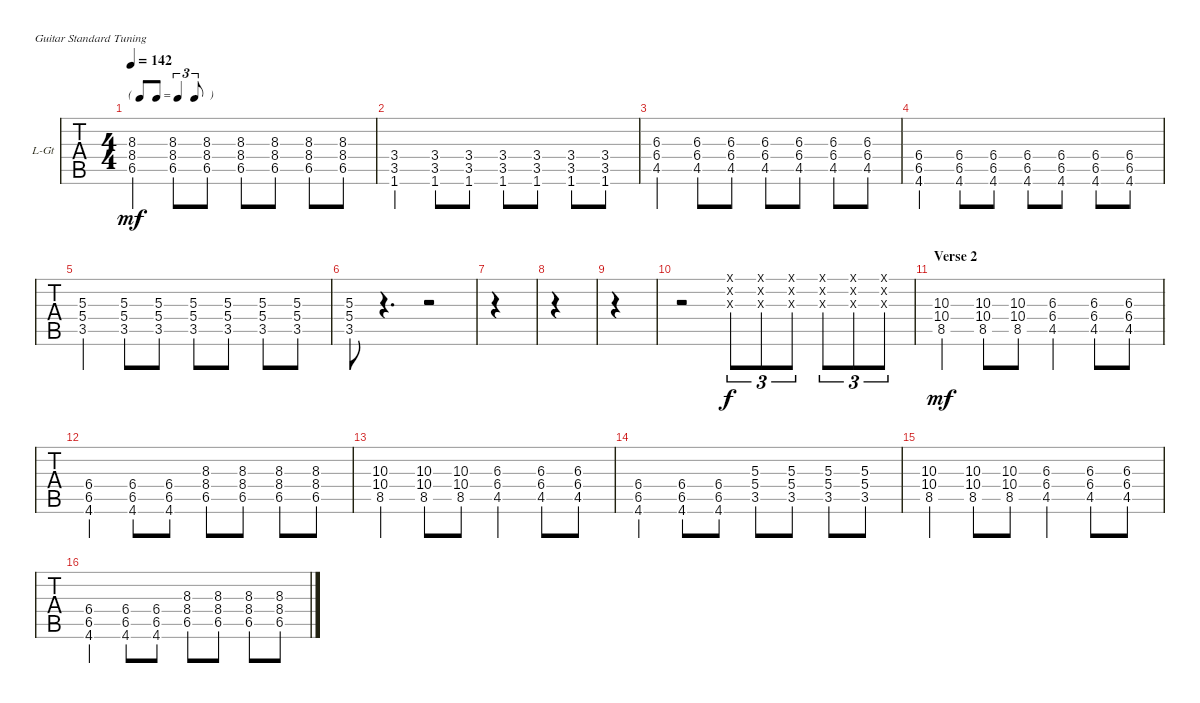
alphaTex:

\defaultSystemsLayout 4
\bracketExtendMode groupsimilarinstruments
\firstSystemTrackNameOrientation horizontal
\otherSystemsTrackNameOrientation horizontal
\track ("Lead Guitar (Billi Joe)" "L-Gt") {instrument distortionguitar}
\staff {tabs}
\tuning (E4 B3 G3 D3 A2 E2)
\ts (4 4)
\tf triplet8th
\tempo 142
\clef g2
\ks c
(8.4 8.3 6.5).4{dy mf} (8.4 8.3 6.5).8 (8.4 8.3 6.5).8 (8.4 8.3 6.5).8 (8.4 8.3 6.5).8 (8.4 8.3 6.5).8 (8.4 8.3 6.5).8 |
(3.4 3.5 1.6).4 (3.4 3.5 1.6).8 (3.4 3.5 1.6).8 (3.4 3.5 1.6).8 (3.4 3.5 1.6).8 (3.4 3.5 1.6).8 (3.4 3.5 1.6).8 |
(6.4 6.3 4.5).4 (6.4 6.3 4.5).8 (6.4 6.3 4.5).8 (6.4 6.3 4.5).8 (6.4 6.3 4.5).8 (6.4 6.3 4.5).8 (6.4 6.3 4.5).8 |
(6.4 4.6 6.5).4 (6.4 6.5 4.6).8 (6.4 6.5 4.6).8 (6.4 6.5 4.6).8 (6.4 6.5 4.6).8 (6.4 6.5 4.6).8 (6.4 6.5 4.6).8 |
(5.4 5.3 3.5).4 (5.4 5.3 3.5).8 (5.4 5.3 3.5).8 (5.4 5.3 3.5).8 (5.4 5.3 3.5).8 (5.4 5.3 3.5).8 (5.4 5.3 3.5).8 |
(5.4 5.3 3.5).8 r.4{d} r.2 |
|
|
|
r.2 (8.3{x} 8.2{x} 6.1{x}).8{tu (3 2) dy f} (8.3{x} 8.2{x} 6.1{x}).8{tu (3 2)} (8.3{x} 8.2{x} 6.1{x}).8{tu (3 2)} (8.3{x} 8.2{x} 6.1{x}).8{tu (3 2)} (8.3{x} 8.2{x} 6.1{x}).8{tu (3 2)} (8.3{x} 8.2{x} 6.1{x}).8{tu (3 2)} |
\section ("" "Verse 2")
(10.4 10.3 8.5).4{dy mf} (10.4 10.3 8.5).8 (10.4 10.3 8.5).8 (6.4 6.3 4.5).4 (6.4 6.3 4.5).8 (6.4 6.3 4.5).8 |
(6.4 4.6 6.5).4 (6.4 6.5 4.6).8 (6.4 6.5 4.6).8 (8.4 8.3 6.5).8 (8.4 8.3 6.5).8 (8.4 8.3 6.5).8 (8.4 8.3 6.5).8 |
(10.4 10.3 8.5).4 (10.4 10.3 8.5).8 (10.4 10.3 8.5).8 (6.4 6.3 4.5).4 (6.4 6.3 4.5).8 (6.4 6.3 4.5).8 |
(6.4 4.6 6.5).4 (6.4 6.5 4.6).8 (6.4 6.5 4.6).8 (5.4 5.3 3.5).8 (5.4 5.3 3.5).8 (5.4 5.3 3.5).8 (5.4 5.3 3.5).8 |
(10.4 10.3 8.5).4 (10.4 10.3 8.5).8 (10.4 10.3 8.5).8 (6.4 6.3 4.5).4 (6.4 6.3 4.5).8 (6.4 6.3 4.5).8 |
(6.4 4.6 6.5).4 (6.4 6.5 4.6).8 (6.4 6.5 4.6).8 (8.4 8.3 6.5).8 (8.4 8.3 6.5).8 (8.4 8.3 6.5).8 (8.4 8.3 6.5).8
